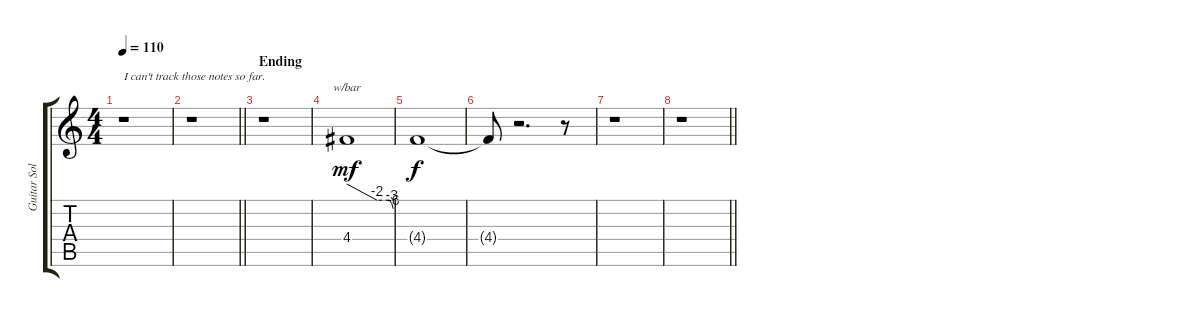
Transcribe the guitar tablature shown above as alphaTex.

\track ("Guitar Solo" "Guitar Sol") {instrument overdrivenguitar}
\staff {score tabs}
\tuning (E4 B3 G3 D3 A2 E2) {hide}
\ts (4 4)
\tempo 110
\clef g2
\ks c
r.1{txt "I can't track those notes so far." dy f} |
\barLineRight lightlight
r.1 |
\section ("" "Ending")
r.1{volume 10} |
4.4.1{tbe (custom default 0 0 39 -8 55 -8 58 -12 60 -24) dy mf} |
4.4{t}.1{dy f} |
4.4{t}.8 r.2{d} r.8 |
r.1 |
\barLineRight lightlight
r.1
